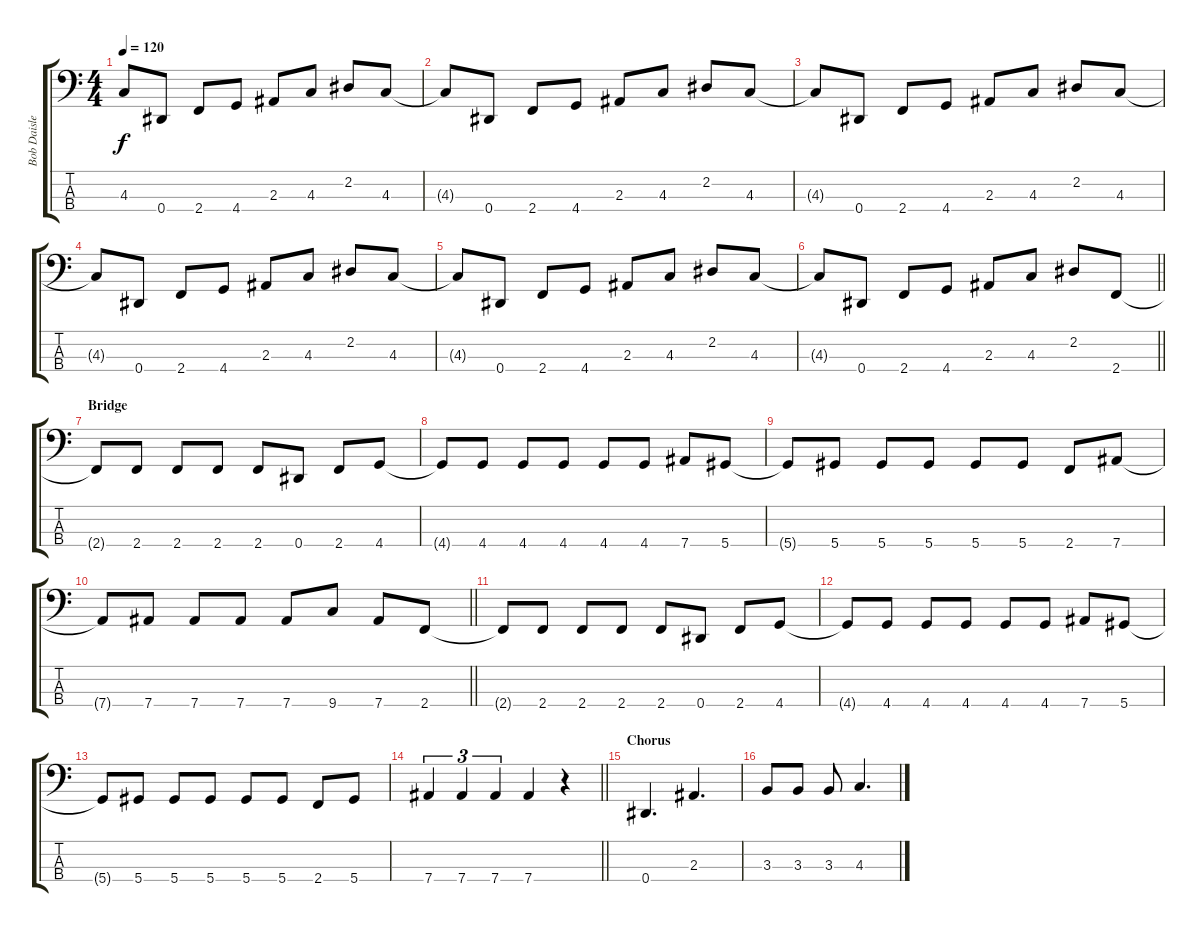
\track ("Bob Daisley" "Bob Daisle") {instrument electricbassfinger}
\staff {score tabs}
\tuning (Gb2 Db2 Ab1 Eb1) {hide}
\ts (4 4)
\tempo 120
\clef f4
\ks c
4.3{t}.8{dy f} 0.4.8 2.4.8 4.4.8 2.3.8 4.3.8 2.2.8 4.3.8 |
4.3{t}.8 0.4.8 2.4.8 4.4.8 2.3.8 4.3.8 2.2.8 4.3.8 |
4.3{t}.8 0.4.8 2.4.8 4.4.8 2.3.8 4.3.8 2.2.8 4.3.8 |
4.3{t}.8 0.4.8 2.4.8 4.4.8 2.3.8 4.3.8 2.2.8 4.3.8 |
4.3{t}.8 0.4.8 2.4.8 4.4.8 2.3.8 4.3.8 2.2.8 4.3.8 |
\barLineRight lightlight
4.3{t}.8 0.4.8 2.4.8 4.4.8 2.3.8 4.3.8 2.2.8 2.4.8 |
\section ("" "Bridge")
2.4{t}.8 2.4.8 2.4.8 2.4.8 2.4.8 0.4.8 2.4.8 4.4.8 |
4.4{t}.8 4.4.8 4.4.8 4.4.8 4.4.8 4.4.8 7.4.8 5.4.8 |
5.4{t}.8 5.4.8 5.4.8 5.4.8 5.4.8 5.4.8 2.4.8 7.4.8 |
\barLineRight lightlight
7.4{t}.8 7.4.8 7.4.8 7.4.8 7.4.8 9.4.8 7.4.8 2.4.8 |
2.4{t}.8 2.4.8 2.4.8 2.4.8 2.4.8 0.4.8 2.4.8 4.4.8 |
4.4{t}.8 4.4.8 4.4.8 4.4.8 4.4.8 4.4.8 7.4.8 5.4.8 |
5.4{t}.8 5.4.8 5.4.8 5.4.8 5.4.8 5.4.8 2.4.8 5.4.8 |
\barLineRight lightlight
7.4.4{tu (3 2)} 7.4.4{tu (3 2)} 7.4.4{tu (3 2)} 7.4.4 r.4 |
\section ("" "Chorus")
0.4.4{d} 2.3.4{d} |
3.3.8 3.3.8 3.3.8 4.3.4{d}
